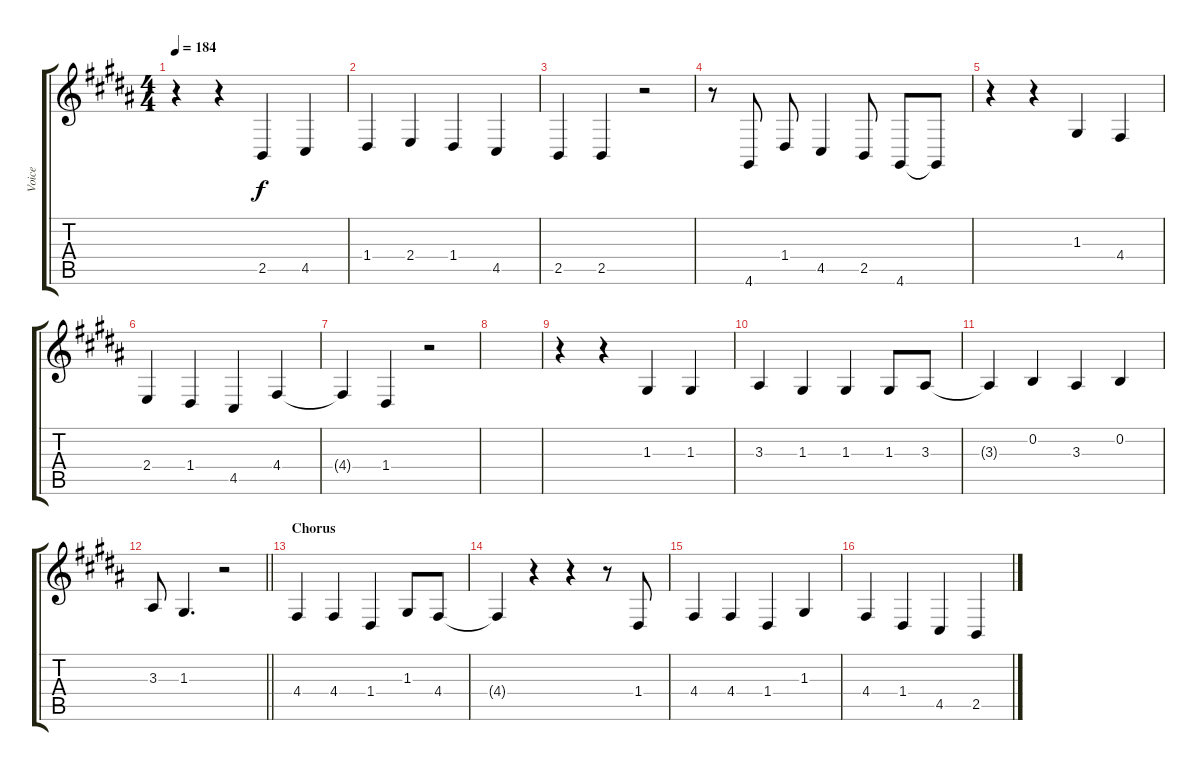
\track ("Voice" "Voice") {instrument baritonesax}
\staff {score tabs}
\tuning (E4 B3 G3 D3 A2 E2) {hide}
\ts (4 4)
\tempo 184
\clef g2
\ks b
r.4{dy f} r.4 2.5.4 4.5.4 |
1.4.4 2.4.4 1.4.4 4.5.4 |
2.5.4 2.5.4 r.2 |
r.8 4.6.8 1.4.8 4.5.4 2.5.8 4.6.8 4.6{t}.8 |
r.4 r.4 1.3.4 4.4.4 |
2.4.4 1.4.4 4.5.4 4.4.4 |
4.4{t}.4 1.4.4 r.2 |
|
r.4 r.4 1.3.4 1.3.4 |
3.3.4 1.3.4 1.3.4 1.3.8 3.3.8 |
3.3{t}.4 0.2.4 3.3.4 0.2.4 |
\barLineRight lightlight
3.3.8 1.3.4{d} r.2 |
\section ("" "Chorus")
4.4.4 4.4.4 1.4.4 1.3.8 4.4.8 |
4.4{t}.4 r.4 r.4 r.8 1.4.8 |
4.4.4 4.4.4 1.4.4 1.3.4 |
4.4.4 1.4.4 4.5.4 2.5.4
